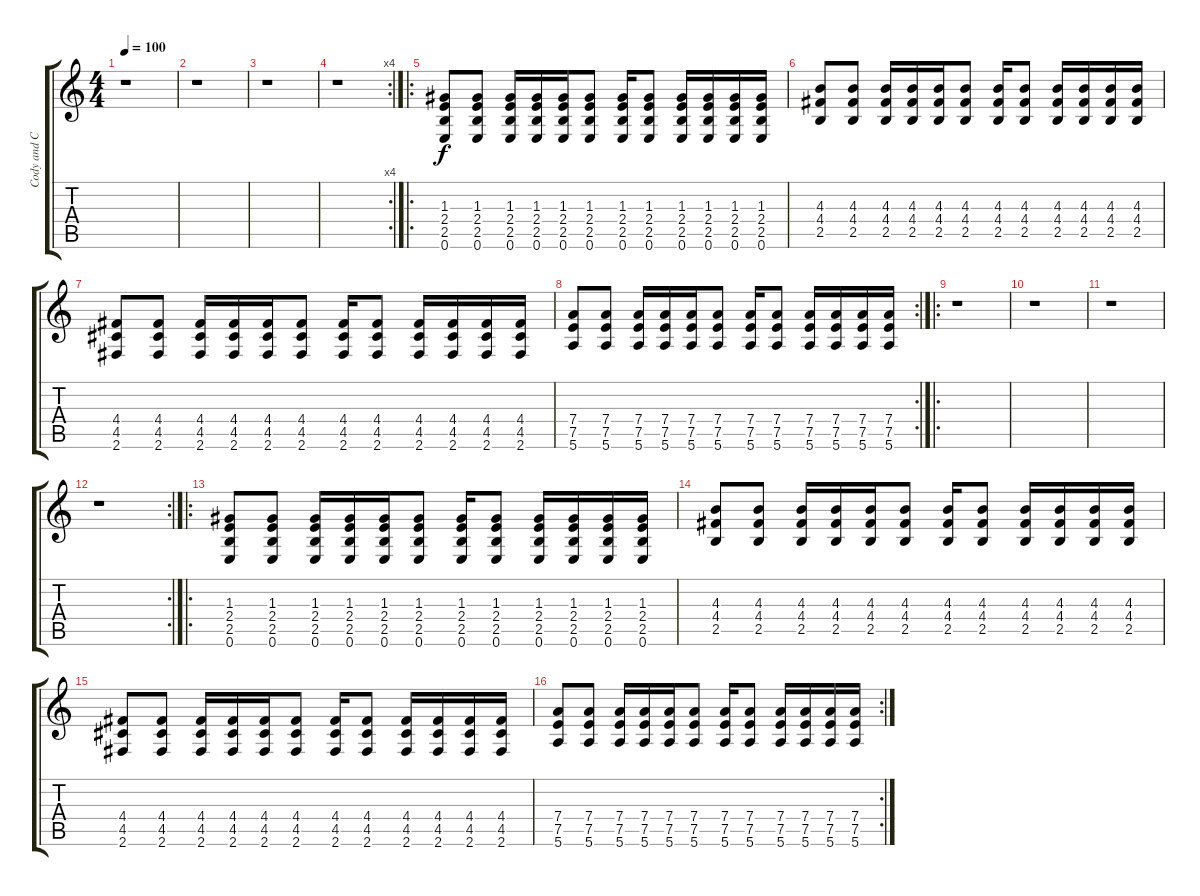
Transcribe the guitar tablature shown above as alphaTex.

\track ("Cody and Cody" "Cody and C") {instrument distortionguitar}
\staff {score tabs}
\tuning (E4 B3 G3 D3 A2 E2) {hide}
\ts (4 4)
\tempo 100
\clef g2
\ks c
r.1{dy f instrument distortionguitar} |
r.1 |
r.1 |
\rc 4
r.1 |
\ro
(1.3 2.4 2.5 0.6).8 (1.3 2.4 2.5 0.6).8 (1.3 2.4 2.5 0.6).16 (1.3 2.4 2.5 0.6).16 (1.3 2.4 2.5 0.6).16 (1.3 2.4 2.5 0.6).8 (1.3 2.4 2.5 0.6).16 (1.3 2.4 2.5 0.6).8 (1.3 2.4 2.5 0.6).16 (1.3 2.4 2.5 0.6).16 (1.3 2.4 2.5 0.6).16 (1.3 2.4 2.5 0.6).16 |
(4.3 4.4 2.5).8 (4.3 4.4 2.5).8 (4.3 4.4 2.5).16 (4.3 4.4 2.5).16 (4.3 4.4 2.5).16 (4.3 4.4 2.5).8 (4.3 4.4 2.5).16 (4.3 4.4 2.5).8 (4.3 4.4 2.5).16 (4.3 4.4 2.5).16 (4.3 4.4 2.5).16 (4.3 4.4 2.5).16 |
(4.4 4.5 2.6).8 (4.4 4.5 2.6).8 (4.4 4.5 2.6).16 (4.4 4.5 2.6).16 (4.4 4.5 2.6).16 (4.4 4.5 2.6).8 (4.4 4.5 2.6).16 (4.4 4.5 2.6).8 (4.4 4.5 2.6).16 (4.4 4.5 2.6).16 (4.4 4.5 2.6).16 (4.4 4.5 2.6).16 |
\rc 2
(7.4 7.5 5.6).8 (7.4 7.5 5.6).8 (7.4 7.5 5.6).16 (7.4 7.5 5.6).16 (7.4 7.5 5.6).16 (7.4 7.5 5.6).8 (7.4 7.5 5.6).16 (7.4 7.5 5.6).8 (7.4 7.5 5.6).16 (7.4 7.5 5.6).16 (7.4 7.5 5.6).16 (7.4 7.5 5.6).16 |
\ro
r.1 |
r.1 |
r.1 |
\rc 2
r.1 |
\ro
(1.3 2.4 2.5 0.6).8 (1.3 2.4 2.5 0.6).8 (1.3 2.4 2.5 0.6).16 (1.3 2.4 2.5 0.6).16 (1.3 2.4 2.5 0.6).16 (1.3 2.4 2.5 0.6).8 (1.3 2.4 2.5 0.6).16 (1.3 2.4 2.5 0.6).8 (1.3 2.4 2.5 0.6).16 (1.3 2.4 2.5 0.6).16 (1.3 2.4 2.5 0.6).16 (1.3 2.4 2.5 0.6).16 |
(4.3 4.4 2.5).8 (4.3 4.4 2.5).8 (4.3 4.4 2.5).16 (4.3 4.4 2.5).16 (4.3 4.4 2.5).16 (4.3 4.4 2.5).8 (4.3 4.4 2.5).16 (4.3 4.4 2.5).8 (4.3 4.4 2.5).16 (4.3 4.4 2.5).16 (4.3 4.4 2.5).16 (4.3 4.4 2.5).16 |
(4.4 4.5 2.6).8 (4.4 4.5 2.6).8 (4.4 4.5 2.6).16 (4.4 4.5 2.6).16 (4.4 4.5 2.6).16 (4.4 4.5 2.6).8 (4.4 4.5 2.6).16 (4.4 4.5 2.6).8 (4.4 4.5 2.6).16 (4.4 4.5 2.6).16 (4.4 4.5 2.6).16 (4.4 4.5 2.6).16 |
\rc 2
(7.4 7.5 5.6).8 (7.4 7.5 5.6).8 (7.4 7.5 5.6).16 (7.4 7.5 5.6).16 (7.4 7.5 5.6).16 (7.4 7.5 5.6).8 (7.4 7.5 5.6).16 (7.4 7.5 5.6).8 (7.4 7.5 5.6).16 (7.4 7.5 5.6).16 (7.4 7.5 5.6).16 (7.4 7.5 5.6).16
